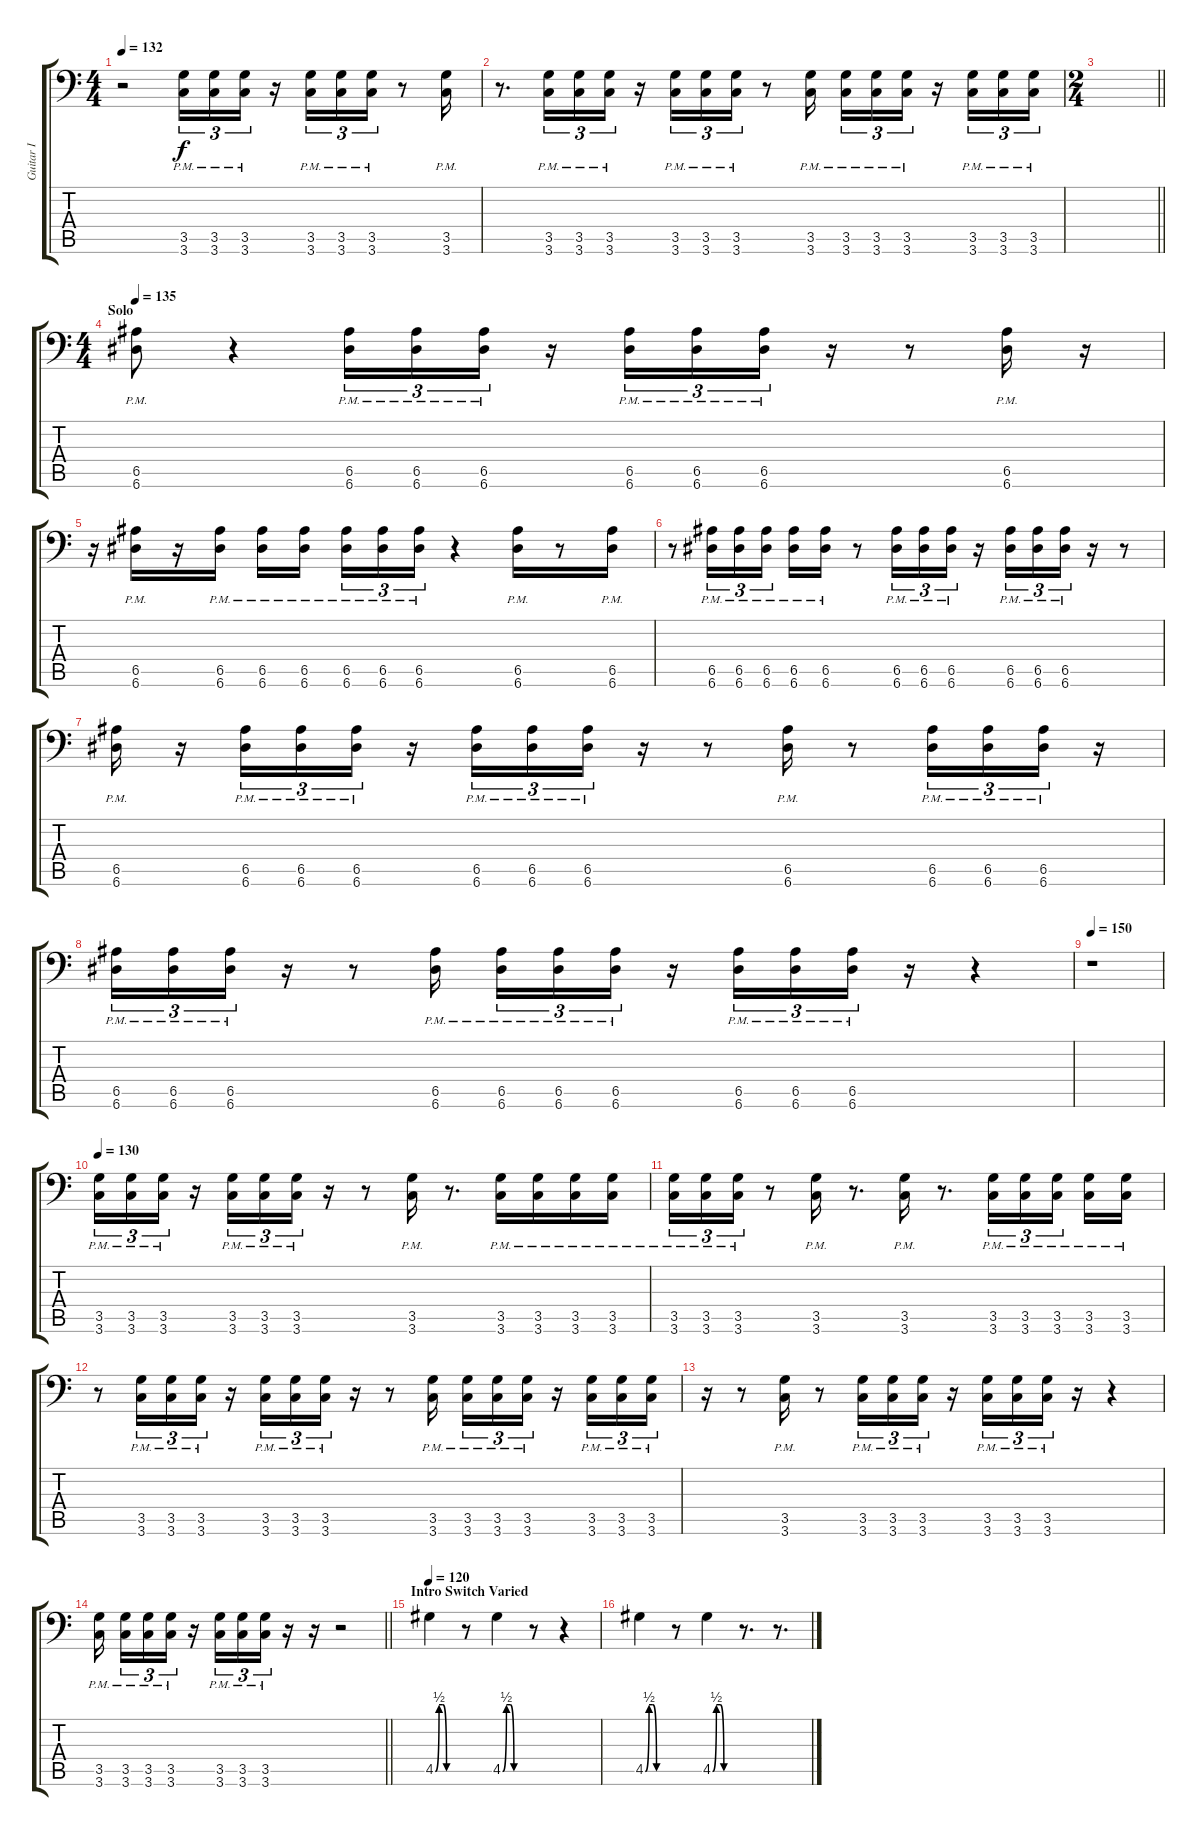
\track ("Guitar I" "Guitar I") {instrument distortionguitar}
\staff {score tabs}
\tuning (B3 Gb3 D3 A2 E2 A1) {hide}
\ts (4 4)
\tempo 132
\clef f4
\ks c
r.2{dy f} (3.5{pm} 3.6{pm}).16{tu (3 2)} (3.5{pm} 3.6{pm}).16{tu (3 2)} (3.5{pm} 3.6{pm}).16{tu (3 2)} r.16 (3.5{pm} 3.6{pm}).16{tu (3 2)} (3.5{pm} 3.6{pm}).16{tu (3 2)} (3.5{pm} 3.6{pm}).16{tu (3 2)} r.8 (3.5{pm} 3.6{pm}).16 |
r.8{d} (3.5{pm} 3.6{pm}).16{tu (3 2)} (3.5{pm} 3.6{pm}).16{tu (3 2)} (3.5{pm} 3.6{pm}).16{tu (3 2)} r.16 (3.5{pm} 3.6{pm}).16{tu (3 2)} (3.5{pm} 3.6{pm}).16{tu (3 2)} (3.5{pm} 3.6{pm}).16{tu (3 2)} r.8 (3.5{pm} 3.6{pm}).16{beam splitsecondary} (3.5{pm} 3.6{pm}).16{tu (3 2)} (3.5{pm} 3.6{pm}).16{tu (3 2)} (3.5{pm} 3.6{pm}).16{tu (3 2)} r.16 (3.5{pm} 3.6{pm}).16{tu (3 2)} (3.5{pm} 3.6{pm}).16{tu (3 2)} (3.5{pm} 3.6{pm}).16{tu (3 2)} |
\ts (2 4)
\barLineRight lightlight
|
\ts (4 4)
\section ("" "Solo")
\tempo 135
(6.5{pm} 6.6{pm}).8 r.4 (6.5{pm} 6.6{pm}).16{tu (3 2)} (6.5{pm} 6.6{pm}).16{tu (3 2)} (6.5{pm} 6.6{pm}).16{tu (3 2)} r.16 (6.5{pm} 6.6{pm}).16{tu (3 2)} (6.5{pm} 6.6{pm}).16{tu (3 2)} (6.5{pm} 6.6{pm}).16{tu (3 2)} r.16 r.8 (6.5{pm} 6.6{pm}).16 r.16 |
r.16 (6.5{pm} 6.6{pm}).16 r.16 (6.5{pm} 6.6{pm}).16 (6.5{pm} 6.6{pm}).16 (6.5{pm} 6.6{pm}).16{beam splitsecondary} (6.5{pm} 6.6{pm}).16{tu (3 2)} (6.5{pm} 6.6{pm}).16{tu (3 2)} (6.5{pm} 6.6{pm}).16{tu (3 2)} r.4 (6.5{pm} 6.6{pm}).16 r.8 (6.5{pm} 6.6{pm}).16 |
r.8 (6.5{pm} 6.6{pm}).16{tu (3 2)} (6.5{pm} 6.6{pm}).16{tu (3 2)} (6.5{pm} 6.6{pm}).16{tu (3 2)} (6.5{pm} 6.6{pm}).16 (6.5{pm} 6.6{pm}).16 r.8 (6.5{pm} 6.6{pm}).16{tu (3 2)} (6.5{pm} 6.6{pm}).16{tu (3 2)} (6.5{pm} 6.6{pm}).16{tu (3 2)} r.16 (6.5{pm} 6.6{pm}).16{tu (3 2)} (6.5{pm} 6.6{pm}).16{tu (3 2)} (6.5{pm} 6.6{pm}).16{tu (3 2)} r.16 r.8 |
(6.5{pm} 6.6{pm}).16 r.16 (6.5{pm} 6.6{pm}).16{tu (3 2)} (6.5{pm} 6.6{pm}).16{tu (3 2)} (6.5{pm} 6.6{pm}).16{tu (3 2)} r.16 (6.5{pm} 6.6{pm}).16{tu (3 2)} (6.5{pm} 6.6{pm}).16{tu (3 2)} (6.5{pm} 6.6{pm}).16{tu (3 2)} r.16 r.8 (6.5{pm} 6.6{pm}).16 r.8 (6.5{pm} 6.6{pm}).16{tu (3 2)} (6.5{pm} 6.6{pm}).16{tu (3 2)} (6.5{pm} 6.6{pm}).16{tu (3 2)} r.16 |
(6.5{pm} 6.6{pm}).16{tu (3 2)} (6.5{pm} 6.6{pm}).16{tu (3 2)} (6.5{pm} 6.6{pm}).16{tu (3 2)} r.16 r.8 (6.5{pm} 6.6{pm}).16{beam splitsecondary} (6.5{pm} 6.6{pm}).16{tu (3 2)} (6.5{pm} 6.6{pm}).16{tu (3 2)} (6.5{pm} 6.6{pm}).16{tu (3 2)} r.16 (6.5{pm} 6.6{pm}).16{tu (3 2)} (6.5{pm} 6.6{pm}).16{tu (3 2)} (6.5{pm} 6.6{pm}).16{tu (3 2)} r.16 r.4 |
\tempo 150
r.1 |
\tempo 130
(3.5{pm} 3.6{pm}).16{tu (3 2)} (3.5{pm} 3.6{pm}).16{tu (3 2)} (3.5{pm} 3.6{pm}).16{tu (3 2)} r.16 (3.5{pm} 3.6{pm}).16{tu (3 2)} (3.5{pm} 3.6{pm}).16{tu (3 2)} (3.5{pm} 3.6{pm}).16{tu (3 2)} r.16 r.8 (3.5{pm} 3.6{pm}).16 r.8{d} (3.5{pm} 3.6{pm}).16 (3.5{pm} 3.6{pm}).16 (3.5{pm} 3.6{pm}).16 (3.5{pm} 3.6{pm}).16 |
(3.5{pm} 3.6{pm}).16{tu (3 2)} (3.5{pm} 3.6{pm}).16{tu (3 2)} (3.5{pm} 3.6{pm}).16{tu (3 2)} r.8 (3.5{pm} 3.6{pm}).16 r.8{d} (3.5{pm} 3.6{pm}).16 r.8{d} (3.5{pm} 3.6{pm}).16{tu (3 2)} (3.5{pm} 3.6{pm}).16{tu (3 2)} (3.5{pm} 3.6{pm}).16{tu (3 2) beam splitsecondary} (3.5{pm} 3.6{pm}).16 (3.5{pm} 3.6{pm}).16 |
r.8 (3.5{pm} 3.6{pm}).16{tu (3 2)} (3.5{pm} 3.6{pm}).16{tu (3 2)} (3.5{pm} 3.6{pm}).16{tu (3 2)} r.16 (3.5{pm} 3.6{pm}).16{tu (3 2)} (3.5{pm} 3.6{pm}).16{tu (3 2)} (3.5{pm} 3.6{pm}).16{tu (3 2)} r.16 r.8 (3.5{pm} 3.6{pm}).16{beam splitsecondary} (3.5{pm} 3.6{pm}).16{tu (3 2)} (3.5{pm} 3.6{pm}).16{tu (3 2)} (3.5{pm} 3.6{pm}).16{tu (3 2)} r.16 (3.5{pm} 3.6{pm}).16{tu (3 2)} (3.5{pm} 3.6{pm}).16{tu (3 2)} (3.5{pm} 3.6{pm}).16{tu (3 2)} |
r.16 r.8 (3.5{pm} 3.6{pm}).16 r.8 (3.5{pm} 3.6{pm}).16{tu (3 2)} (3.5{pm} 3.6{pm}).16{tu (3 2)} (3.5{pm} 3.6{pm}).16{tu (3 2)} r.16 (3.5{pm} 3.6{pm}).16{tu (3 2)} (3.5{pm} 3.6{pm}).16{tu (3 2)} (3.5{pm} 3.6{pm}).16{tu (3 2)} r.16 r.4 |
\barLineRight lightlight
(3.5{pm} 3.6{pm}).16{beam splitsecondary} (3.5{pm} 3.6{pm}).16{tu (3 2)} (3.5{pm} 3.6{pm}).16{tu (3 2)} (3.5{pm} 3.6{pm}).16{tu (3 2)} r.16 (3.5{pm} 3.6{pm}).16{tu (3 2)} (3.5{pm} 3.6{pm}).16{tu (3 2)} (3.5{pm} 3.6{pm}).16{tu (3 2)} r.16 r.16 r.2 |
\section ("" "Intro Switch Varied")
\tempo 120
4.5{be (custom 0 0 10 2 20 2 30 0 60 0)}.4 r.8 4.5{be (custom 0 0 10 2 20 2 30 0 60 0)}.4 r.8 r.4 |
4.5{be (custom 0 0 10 2 20 2 30 0 60 0)}.4 r.8 4.5{be (custom 0 0 10 2 20 2 30 0 60 0)}.4 r.8{d} r.8{d}
